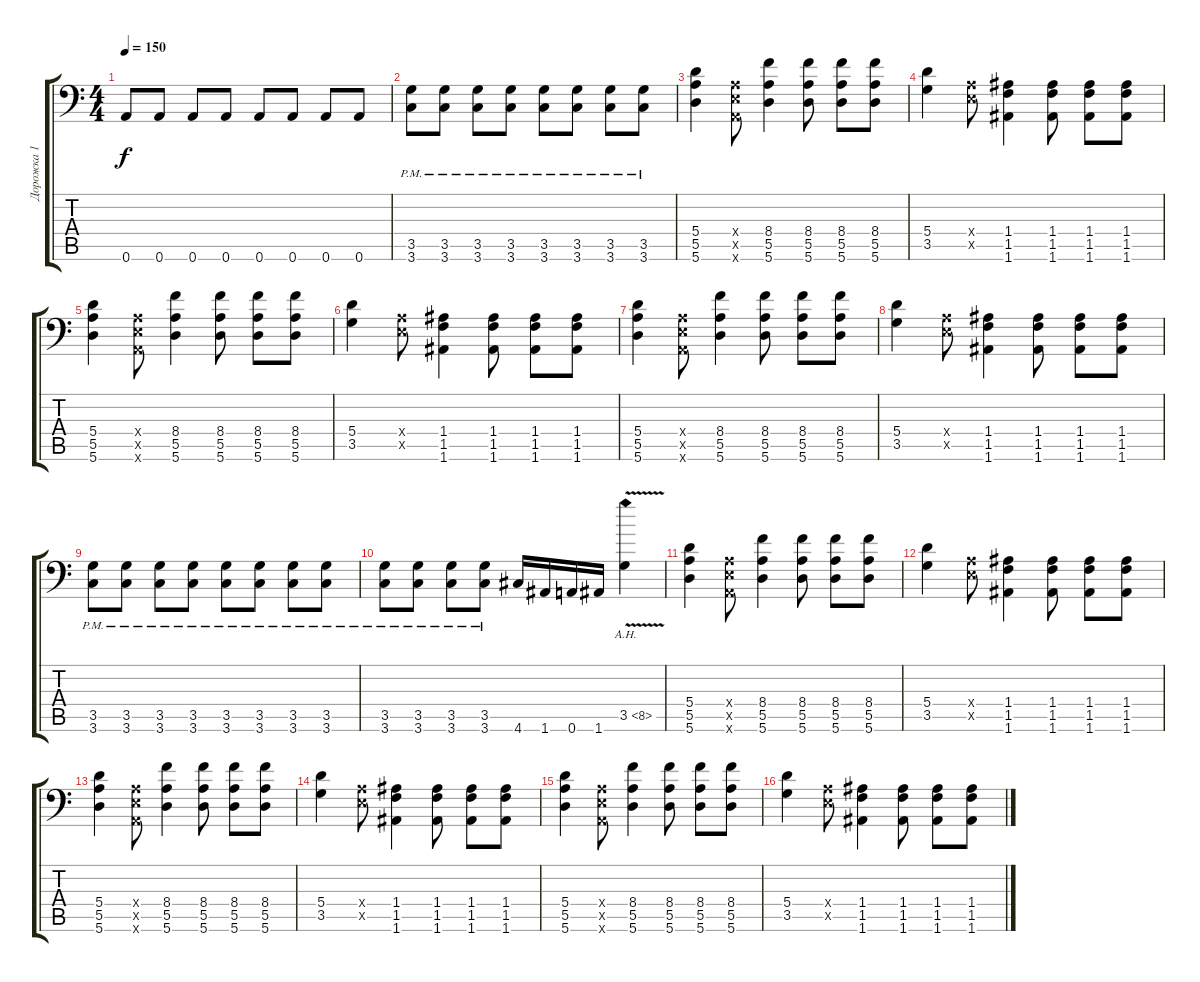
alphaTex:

\track ("Дорожка 1" "Дорожка 1") {instrument distortionguitar}
\staff {score tabs}
\tuning (B3 Gb3 D3 A2 E2 A1) {hide}
\ts (4 4)
\tempo 150
\clef f4
\ks c
0.6.8{dy f} 0.6.8 0.6.8 0.6.8 0.6.8 0.6.8 0.6.8 0.6.8 |
(3.5{pm} 3.6{pm}).8 (3.5{pm} 3.6{pm}).8 (3.5{pm} 3.6{pm}).8 (3.5{pm} 3.6{pm}).8 (3.5{pm} 3.6{pm}).8 (3.5{pm} 3.6{pm}).8 (3.5{pm} 3.6{pm}).8 (3.5{pm} 3.6{pm}).8 |
(5.4 5.5 5.6).4 (0.4{x} 0.5{x} 0.6{x}).8 (8.4 5.5 5.6).4 (8.4 5.5 5.6).8 (8.4 5.5 5.6).8 (8.4 5.5 5.6).8 |
(5.4 3.5).4 (0.4{x} 0.5{x}).8 (1.4 1.5 1.6).4 (1.4 1.5 1.6).8 (1.4 1.5 1.6).8 (1.4 1.5 1.6).8 |
(5.4 5.5 5.6).4 (0.4{x} 0.5{x} 0.6{x}).8 (8.4 5.5 5.6).4 (8.4 5.5 5.6).8 (8.4 5.5 5.6).8 (8.4 5.5 5.6).8 |
(5.4 3.5).4 (0.4{x} 0.5{x}).8 (1.4 1.5 1.6).4 (1.4 1.5 1.6).8 (1.4 1.5 1.6).8 (1.4 1.5 1.6).8 |
(5.4 5.5 5.6).4 (0.4{x} 0.5{x} 0.6{x}).8 (8.4 5.5 5.6).4 (8.4 5.5 5.6).8 (8.4 5.5 5.6).8 (8.4 5.5 5.6).8 |
(5.4 3.5).4 (0.4{x} 0.5{x}).8 (1.4 1.5 1.6).4 (1.4 1.5 1.6).8 (1.4 1.5 1.6).8 (1.4 1.5 1.6).8 |
(3.5{pm} 3.6{pm}).8 (3.5{pm} 3.6{pm}).8 (3.5{pm} 3.6{pm}).8 (3.5{pm} 3.6{pm}).8 (3.5{pm} 3.6{pm}).8 (3.5{pm} 3.6{pm}).8 (3.5{pm} 3.6{pm}).8 (3.5{pm} 3.6{pm}).8 |
(3.5{pm} 3.6{pm}).8 (3.5{pm} 3.6{pm}).8 (3.5{pm} 3.6{pm}).8 (3.5{pm} 3.6{pm}).8 4.6.16 1.6.16 0.6.16 1.6.16 3.5{ah 5 v}.4 |
(5.4 5.5 5.6).4 (0.4{x} 0.5{x} 0.6{x}).8 (8.4 5.5 5.6).4 (8.4 5.5 5.6).8 (8.4 5.5 5.6).8 (8.4 5.5 5.6).8 |
(5.4 3.5).4 (0.4{x} 0.5{x}).8 (1.4 1.5 1.6).4 (1.4 1.5 1.6).8 (1.4 1.5 1.6).8 (1.4 1.5 1.6).8 |
(5.4 5.5 5.6).4 (0.4{x} 0.5{x} 0.6{x}).8 (8.4 5.5 5.6).4 (8.4 5.5 5.6).8 (8.4 5.5 5.6).8 (8.4 5.5 5.6).8 |
(5.4 3.5).4 (0.4{x} 0.5{x}).8 (1.4 1.5 1.6).4 (1.4 1.5 1.6).8 (1.4 1.5 1.6).8 (1.4 1.5 1.6).8 |
(5.4 5.5 5.6).4 (0.4{x} 0.5{x} 0.6{x}).8 (8.4 5.5 5.6).4 (8.4 5.5 5.6).8 (8.4 5.5 5.6).8 (8.4 5.5 5.6).8 |
(5.4 3.5).4 (0.4{x} 0.5{x}).8 (1.4 1.5 1.6).4 (1.4 1.5 1.6).8 (1.4 1.5 1.6).8 (1.4 1.5 1.6).8
